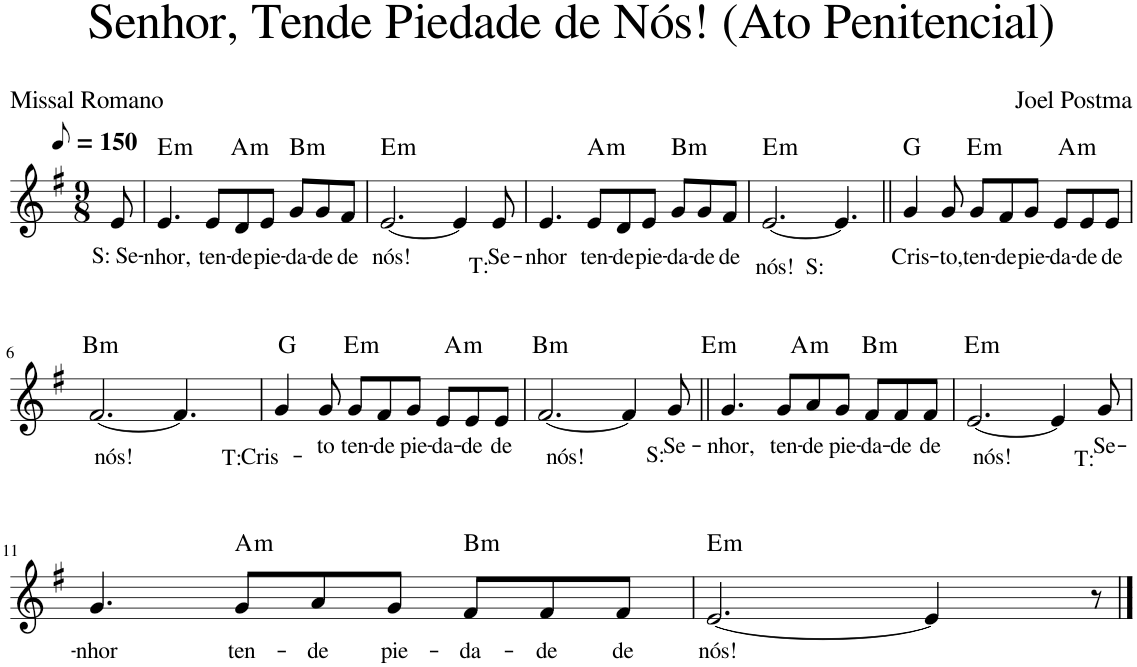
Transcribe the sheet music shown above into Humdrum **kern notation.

**kern	**text	**harte
*part1	*part1	*part1
*staff1	*staff1	*
*I"Voz	*	*
*I'Vo.	*	*
*clefG2	*	*
*k[f#]	*	*
*M9/8	*	*
*MM75	*	*
=	=	=
!	!LO:LY:b	!
8e/	S: Se-	.
=1	=1	=1
!	!LO:LY:b	!LO:H:kt=m
4.e/	-nhor,	E:min
!	!LO:LY:b	!
8e/L	ten-	.
!	!LO:LY:b	!LO:H:kt=m
8d/	-de	A:min
!	!LO:LY:b	!
8e/J	pie-	.
!	!LO:LY:b	!LO:H:kt=m
8g/L	-da-	B:min
!	!LO:LY:b	!
8g/	-de	.
!	!LO:LY:b	!
8f#/J	de	.
=2	=2	=2
!	!LO:LY:b	!LO:H:kt=m
[2.e/	nós!	E:min
!	!LO:LY:b	!
4e/]	T:	.
!	!LO:LY:b	!
8e/	Se-	.
=3	=3	=3
!	!LO:LY:b	!
4.e/	-nhor	.
!	!LO:LY:b	!LO:H:kt=m
8e/L	ten-	A:min
!	!LO:LY:b	!
8d/	-de	.
!	!LO:LY:b	!
8e/J	pie-	.
!	!LO:LY:b	!LO:H:kt=m
8g/L	-da-	B:min
!	!LO:LY:b	!
8g/	-de	.
!	!LO:LY:b	!
8f#/J	de	.
=4	=4	=4
!	!LO:LY:b	!LO:H:kt=m
[2.e/	nós! S:	E:min
4.e/]	.	.
=5||	=5||	=5||
!	!LO:LY:b	!
4g/	Cris-	G:maj
!	!LO:LY:b	!
8g/	-to,	.
!	!LO:LY:b	!LO:H:kt=m
8g/L	ten-	E:min
!	!LO:LY:b	!
8f#/	-de	.
!	!LO:LY:b	!
8g/J	pie-	.
!	!LO:LY:b	!
8e/L	-da-	.
!	!LO:LY:b	!LO:H:kt=m
8e/	-de	A:min
!	!LO:LY:b	!
8e/J	de	.
!!LO:LB:g=z
=6	=6	=6
!	!LO:LY:b	!LO:H:kt=m
[2.f#/	nós!	B:min
!	!LO:LY:b	!
4.f#/]	T:	.
=7	=7	=7
!	!LO:LY:b	!
4g/	Cris-	G:maj
!	!LO:LY:b	!
8g/	-to	.
!	!LO:LY:b	!LO:H:kt=m
8g/L	ten-	E:min
!	!LO:LY:b	!
8f#/	-de	.
!	!LO:LY:b	!
8g/J	pie-	.
!	!LO:LY:b	!LO:H:kt=m
8e/L	da-	A:min
!	!LO:LY:b	!
8e/	-de	.
!	!LO:LY:b	!
8e/J	de	.
=8	=8	=8
!	!LO:LY:b	!LO:H:kt=m
[2.f#/	nós!	B:min
!	!LO:LY:b	!
4f#/]	S:	.
!	!LO:LY:b	!
8g/	Se-	.
=9||	=9||	=9||
!	!LO:LY:b	!LO:H:kt=m
4.g/	-nhor,	E:min
!	!LO:LY:b	!
8g/L	ten-	.
!	!LO:LY:b	!LO:H:kt=m
8a/	-de	A:min
!	!LO:LY:b	!
8g/J	pie-	.
!	!LO:LY:b	!LO:H:kt=m
8f#/L	-da-	B:min
!	!LO:LY:b	!
8f#/	-de	.
!	!LO:LY:b	!
8f#/J	de	.
=10	=10	=10
!	!LO:LY:b	!LO:H:kt=m
[2.e/	nós!	E:min
!	!LO:LY:b	!
4e/]	T:	.
!	!LO:LY:b	!
8g/	Se-	.
!!LO:LB:g=z
=11	=11	=11
!	!LO:LY:b	!
4.g/	-nhor	.
!	!LO:LY:b	!LO:H:kt=m
8g/L	ten-	A:min
!	!LO:LY:b	!
8a/	-de	.
!	!LO:LY:b	!
8g/J	pie-	.
!	!LO:LY:b	!LO:H:kt=m
8f#/L	-da-	B:min
!	!LO:LY:b	!
8f#/	-de	.
!	!LO:LY:b	!
8f#/J	de	.
=12	=12	=12
!	!LO:LY:b	!LO:H:kt=m
[2.e/	nós!	E:min
4e/]	.	.
8r	.	.
==	==	==
*-	*-	*-
